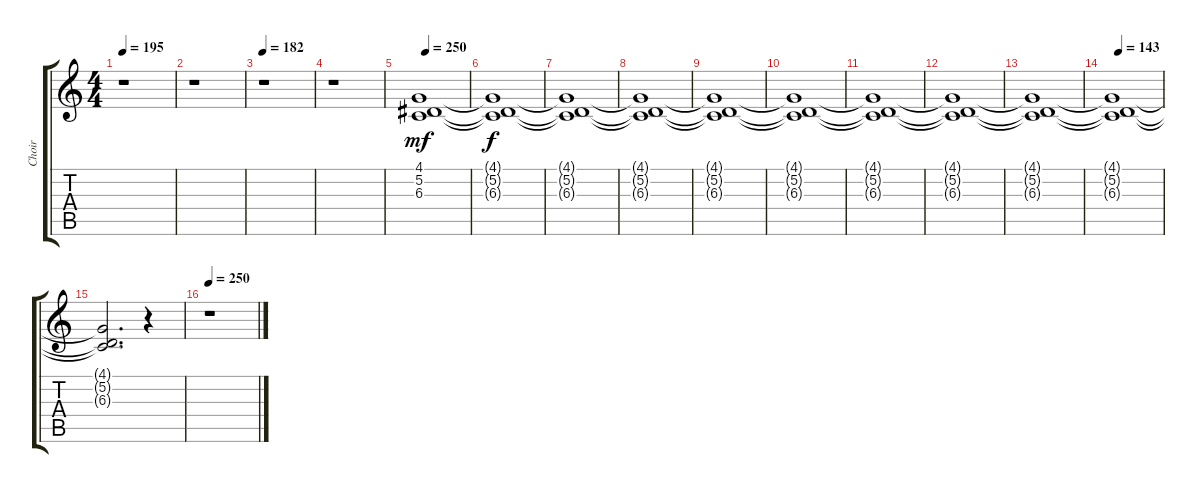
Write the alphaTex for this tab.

\track ("Choir" "Choir") {instrument choiraahs}
\staff {score tabs}
\tuning (Eb4 Bb3 Gb3 Db3 Ab2 Eb2) {hide}
\ts (4 4)
\tempo 195
\clef g2
\ks c
r.1{dy f} |
r.1 |
\tempo 182
r.1 |
r.1 |
\tempo 250
(4.1 5.2 6.3).1{dy mf} |
(4.1{t} 5.2{t} 6.3{t}).1{dy f} |
(4.1{t} 5.2{t} 6.3{t}).1 |
(4.1{t} 5.2{t} 6.3{t}).1 |
(4.1{t} 5.2{t} 6.3{t}).1 |
(4.1{t} 5.2{t} 6.3{t}).1 |
(4.1{t} 5.2{t} 6.3{t}).1 |
(4.1{t} 5.2{t} 6.3{t}).1 |
(4.1{t} 5.2{t} 6.3{t}).1 |
\tempo 143
(4.1{t} 5.2{t} 6.3{t}).1 |
(4.1{t} 5.2{t} 6.3{t}).2{d} r.4 |
\tempo 250
r.1
